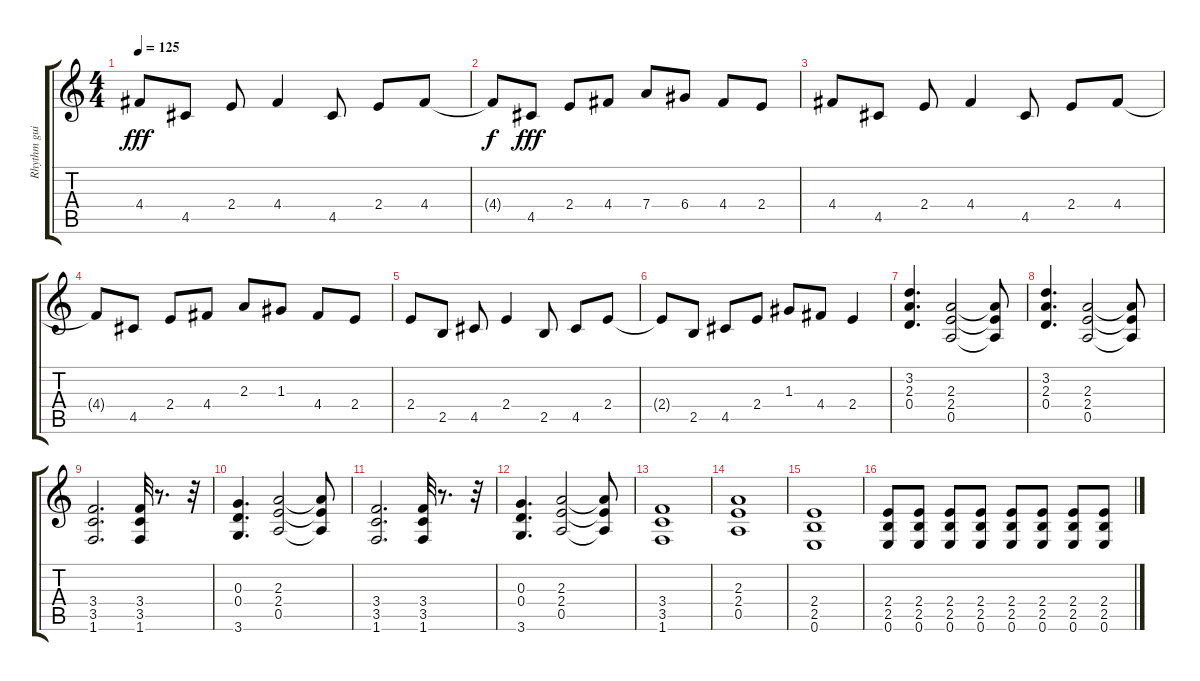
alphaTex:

\track ("Rhythm guitar" "Rhythm gui") {instrument distortionguitar}
\staff {score tabs}
\tuning (E4 B3 G3 D3 A2 E2) {hide}
\ts (4 4)
\tempo 125
\clef g2
\ks c
4.4.8{dy fff} 4.5.8 2.4.8 4.4.4 4.5.8 2.4.8 4.4.8 |
4.4{t}.8{dy f} 4.5.8{dy fff} 2.4.8 4.4.8 7.4.8 6.4.8 4.4.8 2.4.8 |
4.4.8 4.5.8 2.4.8 4.4.4 4.5.8 2.4.8 4.4.8 |
4.4{t}.8 4.5.8 2.4.8 4.4.8 2.3.8 1.3.8 4.4.8 2.4.8 |
2.4.8 2.5.8 4.5.8 2.4.4 2.5.8 4.5.8 2.4.8 |
2.4{t}.8 2.5.8 4.5.8 2.4.8 1.3.8 4.4.8 2.4.4 |
(3.2 2.3 0.4).4{d} (2.3 2.4 0.5).2 (2.3{t} 2.4{t} 0.5{t}).8 |
(3.2 2.3 0.4).4{d} (2.3 2.4 0.5).2 (2.3{t} 2.4{t} 0.5{t}).8 |
(3.4 3.5 1.6).2{d} (3.4 3.5 1.6).32 r.8{d} r.32 |
(0.3 0.4 3.6).4{d} (2.3 2.4 0.5).2 (2.3{t} 2.4{t} 0.5{t}).8 |
(3.4 3.5 1.6).2{d} (3.4 3.5 1.6).32 r.8{d} r.32 |
(0.3 0.4 3.6).4{d} (2.3 2.4 0.5).2 (2.3{t} 2.4{t} 0.5{t}).8 |
(3.4 3.5 1.6).1 |
(2.3 2.4 0.5).1 |
(2.4 2.5 0.6).1 |
(2.4 2.5 0.6).8 (2.4 2.5 0.6).8 (2.4 2.5 0.6).8 (2.4 2.5 0.6).8 (2.4 2.5 0.6).8 (2.4 2.5 0.6).8 (2.4 2.5 0.6).8 (2.4 2.5 0.6).8
